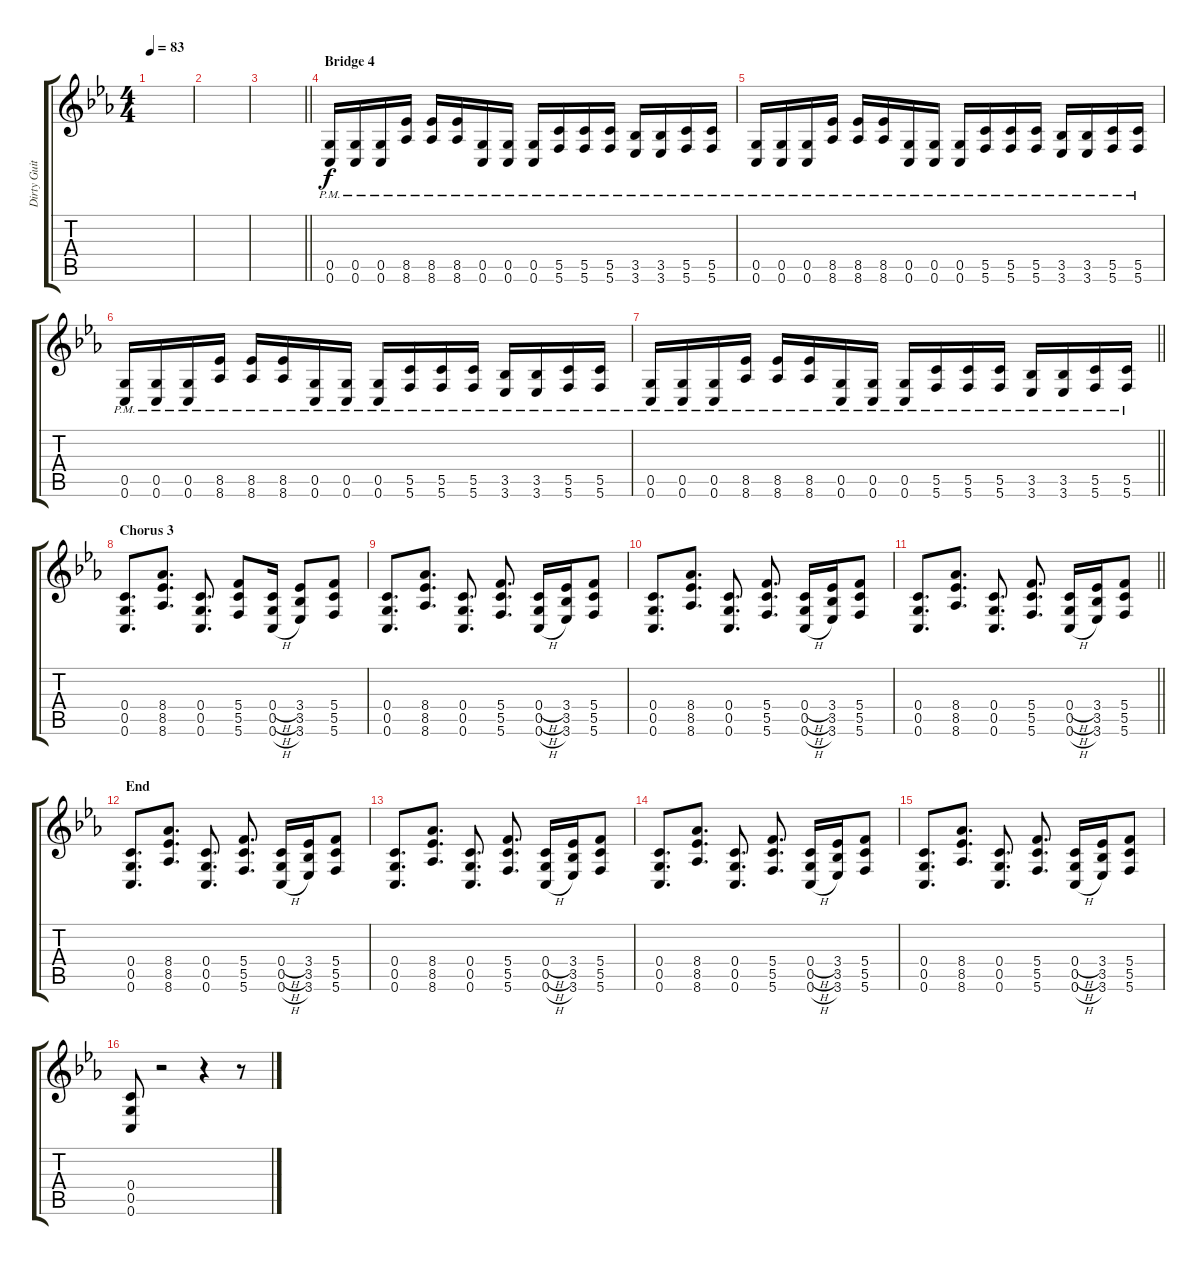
\track ("Dirty Guitar 2" "Dirty Guit") {instrument overdrivenguitar}
\staff {score tabs}
\tuning (D4 A3 F3 C3 G2 C2) {hide}
\ts (4 4)
\tempo 83
\clef g2
\ks cminor
|
|
\barLineRight lightlight
|
\section ("" "Bridge 4")
(0.5{pm} 0.6{pm}).16{volume 14} (0.5{pm} 0.6{pm}).16 (0.5{pm} 0.6{pm}).16 (8.5{pm} 8.6{pm}).16 (8.5{pm} 8.6{pm}).16 (8.5{pm} 8.6{pm}).16 (0.5{pm} 0.6{pm}).16 (0.5{pm} 0.6{pm}).16 (0.5{pm} 0.6{pm}).16 (5.5{pm} 5.6{pm}).16 (5.5{pm} 5.6{pm}).16 (5.5{pm} 5.6{pm}).16 (3.5{pm} 3.6{pm}).16 (3.5{pm} 3.6{pm}).16 (5.5{pm} 5.6{pm}).16 (5.5{pm} 5.6{pm}).16 |
(0.5{pm} 0.6{pm}).16 (0.5{pm} 0.6{pm}).16 (0.5{pm} 0.6{pm}).16 (8.5{pm} 8.6{pm}).16 (8.5{pm} 8.6{pm}).16 (8.5{pm} 8.6{pm}).16 (0.5{pm} 0.6{pm}).16 (0.5{pm} 0.6{pm}).16 (0.5{pm} 0.6{pm}).16 (5.5{pm} 5.6{pm}).16 (5.5{pm} 5.6{pm}).16 (5.5{pm} 5.6{pm}).16 (3.5{pm} 3.6{pm}).16 (3.5{pm} 3.6{pm}).16 (5.5{pm} 5.6{pm}).16 (5.5{pm} 5.6{pm}).16 |
(0.5{pm} 0.6{pm}).16 (0.5{pm} 0.6{pm}).16 (0.5{pm} 0.6{pm}).16 (8.5{pm} 8.6{pm}).16 (8.5{pm} 8.6{pm}).16 (8.5{pm} 8.6{pm}).16 (0.5{pm} 0.6{pm}).16 (0.5{pm} 0.6{pm}).16 (0.5{pm} 0.6{pm}).16 (5.5{pm} 5.6{pm}).16 (5.5{pm} 5.6{pm}).16 (5.5{pm} 5.6{pm}).16 (3.5{pm} 3.6{pm}).16 (3.5{pm} 3.6{pm}).16 (5.5{pm} 5.6{pm}).16 (5.5{pm} 5.6{pm}).16 |
\barLineRight lightlight
(0.5{pm} 0.6{pm}).16 (0.5{pm} 0.6{pm}).16 (0.5{pm} 0.6{pm}).16 (8.5{pm} 8.6{pm}).16 (8.5{pm} 8.6{pm}).16 (8.5{pm} 8.6{pm}).16 (0.5{pm} 0.6{pm}).16 (0.5{pm} 0.6{pm}).16 (0.5{pm} 0.6{pm}).16 (5.5{pm} 5.6{pm}).16 (5.5{pm} 5.6{pm}).16 (5.5{pm} 5.6{pm}).16 (3.5{pm} 3.6{pm}).16 (3.5{pm} 3.6{pm}).16 (5.5{pm} 5.6{pm}).16 (5.5{pm} 5.6{pm}).16 |
\section ("" "Chorus 3")
(0.4 0.5 0.6).8{d} (8.4 8.5 8.6).8{d} (0.4 0.5 0.6).8{d} (5.4 5.5 5.6).8 (0.4{h} 0.5{h} 0.6{h}).16 (3.4 3.5 3.6).8 (5.4 5.5 5.6).8 |
(0.4 0.5 0.6).8{d} (8.4 8.5 8.6).8{d} (0.4 0.5 0.6).8{d} (5.4 5.5 5.6).8{d} (0.4{h} 0.5{h} 0.6{h}).16 (3.4 3.5 3.6).16 (5.4 5.5 5.6).8 |
(0.4 0.5 0.6).8{d} (8.4 8.5 8.6).8{d} (0.4 0.5 0.6).8{d} (5.4 5.5 5.6).8{d} (0.4{h} 0.5{h} 0.6{h}).16 (3.4 3.5 3.6).16 (5.4 5.5 5.6).8 |
\barLineRight lightlight
(0.4 0.5 0.6).8{d} (8.4 8.5 8.6).8{d} (0.4 0.5 0.6).8{d} (5.4 5.5 5.6).8{d} (0.4{h} 0.5{h} 0.6{h}).16 (3.4 3.5 3.6).16 (5.4 5.5 5.6).8 |
\section ("" "End")
(0.4 0.5 0.6).8{d} (8.4 8.5 8.6).8{d} (0.4 0.5 0.6).8{d} (5.4 5.5 5.6).8{d} (0.4{h} 0.5{h} 0.6{h}).16 (3.4 3.5 3.6).16 (5.4 5.5 5.6).8 |
(0.4 0.5 0.6).8{d} (8.4 8.5 8.6).8{d} (0.4 0.5 0.6).8{d} (5.4 5.5 5.6).8{d} (0.4{h} 0.5{h} 0.6{h}).16 (3.4 3.5 3.6).16 (5.4 5.5 5.6).8 |
(0.4 0.5 0.6).8{d} (8.4 8.5 8.6).8{d} (0.4 0.5 0.6).8{d} (5.4 5.5 5.6).8{d} (0.4{h} 0.5{h} 0.6{h}).16 (3.4 3.5 3.6).16 (5.4 5.5 5.6).8 |
(0.4 0.5 0.6).8{d} (8.4 8.5 8.6).8{d} (0.4 0.5 0.6).8{d} (5.4 5.5 5.6).8{d} (0.4{h} 0.5{h} 0.6{h}).16 (3.4 3.5 3.6).16 (5.4 5.5 5.6).8 |
(0.4 0.5 0.6).8 r.2 r.4 r.8
